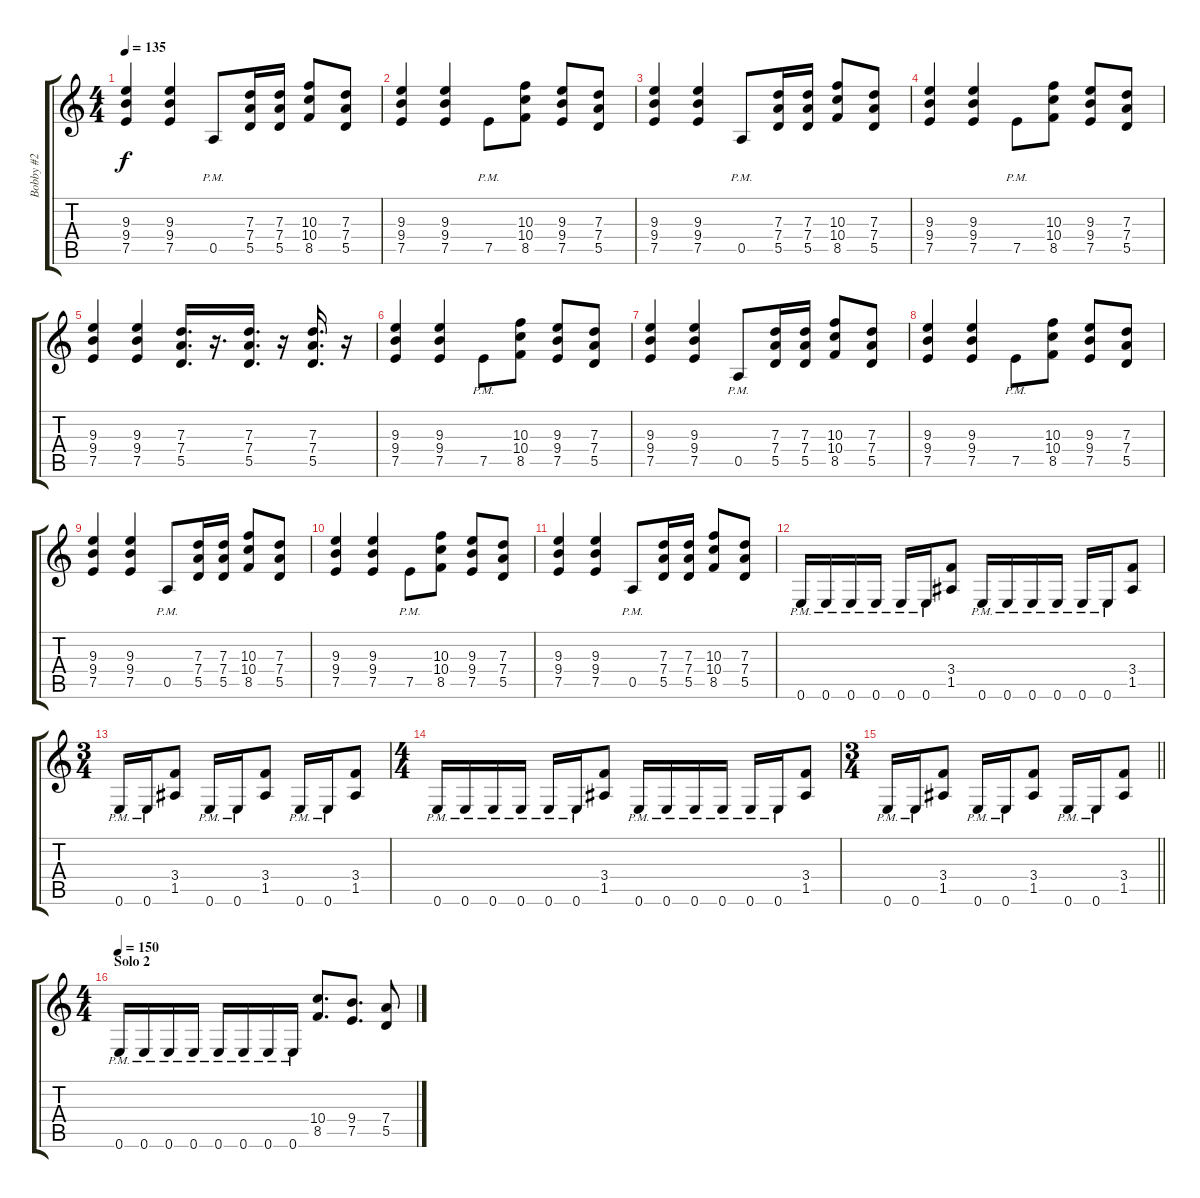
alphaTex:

\track ("Bobby #2" "Bobby #2") {instrument distortionguitar}
\staff {score tabs}
\tuning (E4 B3 G3 D3 A2 E2) {hide}
\ts (4 4)
\tempo 135
\clef g2
\ks c
(9.3 9.4 7.5).4{dy f} (9.3 9.4 7.5).4 0.5{pm}.8 (7.3 7.4 5.5).16 (7.3 7.4 5.5).16 (10.3 10.4 8.5).8 (7.3 7.4 5.5).8 |
(9.3 9.4 7.5).4 (9.3 9.4 7.5).4 7.5{pm}.8 (10.3 10.4 8.5).8 (9.3 9.4 7.5).8 (7.3 7.4 5.5).8 |
(9.3 9.4 7.5).4 (9.3 9.4 7.5).4 0.5{pm}.8 (7.3 7.4 5.5).16 (7.3 7.4 5.5).16 (10.3 10.4 8.5).8 (7.3 7.4 5.5).8 |
(9.3 9.4 7.5).4 (9.3 9.4 7.5).4 7.5{pm}.8 (10.3 10.4 8.5).8 (9.3 9.4 7.5).8 (7.3 7.4 5.5).8 |
(9.3 9.4 7.5).4 (9.3 9.4 7.5).4 (7.3 7.4 5.5).16{d} r.16{d} (7.3 7.4 5.5).16{d} r.16 (7.3 7.4 5.5).16{d} r.16 |
(9.3 9.4 7.5).4 (9.3 9.4 7.5).4 7.5{pm}.8 (10.3 10.4 8.5).8 (9.3 9.4 7.5).8 (7.3 7.4 5.5).8 |
(9.3 9.4 7.5).4 (9.3 9.4 7.5).4 0.5{pm}.8 (7.3 7.4 5.5).16 (7.3 7.4 5.5).16 (10.3 10.4 8.5).8 (7.3 7.4 5.5).8 |
(9.3 9.4 7.5).4 (9.3 9.4 7.5).4 7.5{pm}.8 (10.3 10.4 8.5).8 (9.3 9.4 7.5).8 (7.3 7.4 5.5).8 |
(9.3 9.4 7.5).4 (9.3 9.4 7.5).4 0.5{pm}.8 (7.3 7.4 5.5).16 (7.3 7.4 5.5).16 (10.3 10.4 8.5).8 (7.3 7.4 5.5).8 |
(9.3 9.4 7.5).4 (9.3 9.4 7.5).4 7.5{pm}.8 (10.3 10.4 8.5).8 (9.3 9.4 7.5).8 (7.3 7.4 5.5).8 |
(9.3 9.4 7.5).4 (9.3 9.4 7.5).4 0.5{pm}.8 (7.3 7.4 5.5).16 (7.3 7.4 5.5).16 (10.3 10.4 8.5).8 (7.3 7.4 5.5).8 |
0.6{pm}.16 0.6{pm}.16 0.6{pm}.16 0.6{pm}.16 0.6{pm}.16 0.6{pm}.16 (3.4 1.5).8 0.6{pm}.16 0.6{pm}.16 0.6{pm}.16 0.6{pm}.16 0.6{pm}.16 0.6{pm}.16 (3.4 1.5).8 |
\ts (3 4)
0.6{pm}.16 0.6{pm}.16 (3.4 1.5).8 0.6{pm}.16 0.6{pm}.16 (3.4 1.5).8 0.6{pm}.16 0.6{pm}.16 (3.4 1.5).8 |
\ts (4 4)
0.6{pm}.16 0.6{pm}.16 0.6{pm}.16 0.6{pm}.16 0.6{pm}.16 0.6{pm}.16 (3.4 1.5).8 0.6{pm}.16 0.6{pm}.16 0.6{pm}.16 0.6{pm}.16 0.6{pm}.16 0.6{pm}.16 (3.4 1.5).8 |
\ts (3 4)
\barLineRight lightlight
0.6{pm}.16 0.6{pm}.16 (3.4 1.5).8 0.6{pm}.16 0.6{pm}.16 (3.4 1.5).8 0.6{pm}.16 0.6{pm}.16 (3.4 1.5).8 |
\ts (4 4)
\section ("" "Solo 2")
\tempo 150
0.6{pm}.16 0.6{pm}.16 0.6{pm}.16 0.6{pm}.16 0.6{pm}.16 0.6{pm}.16 0.6{pm}.16 0.6{pm}.16 (10.4 8.5).8{d} (9.4 7.5).8{d} (7.4 5.5).8
